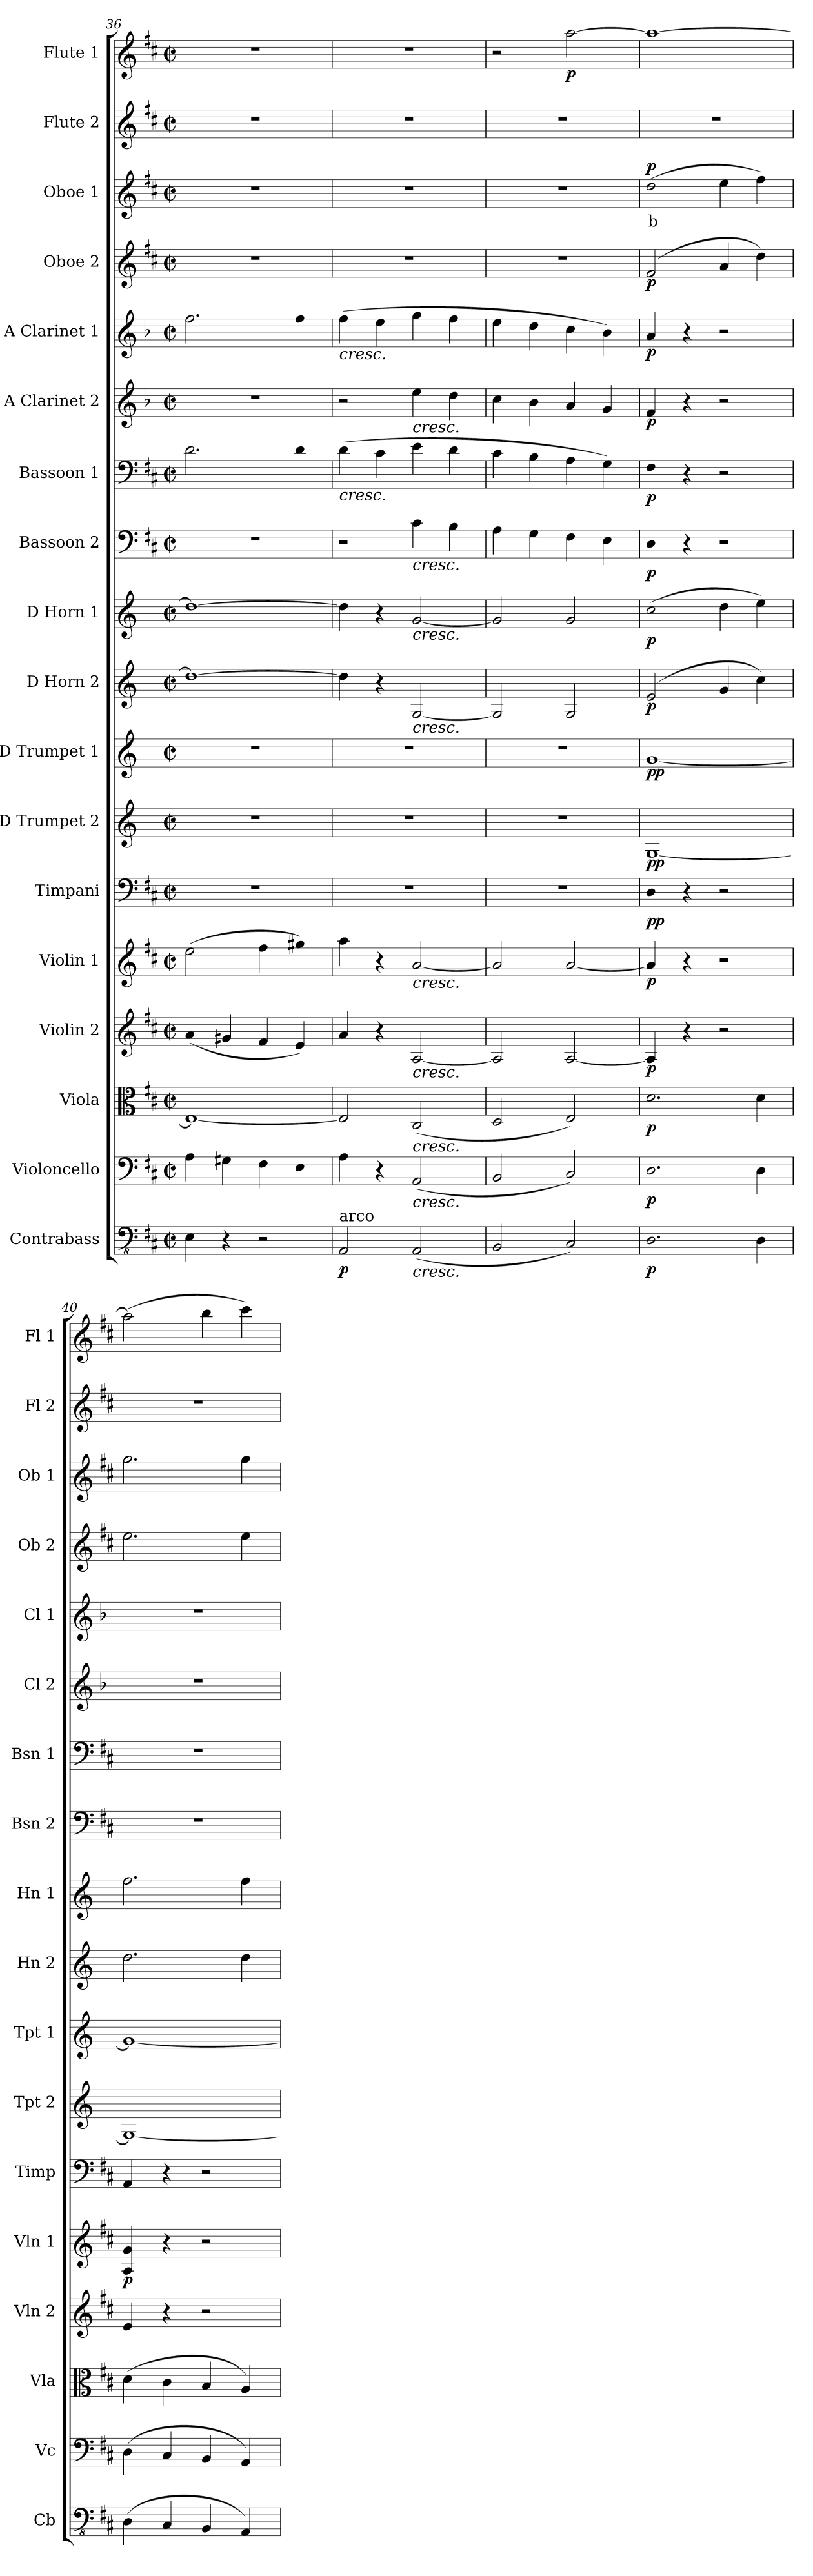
**kern	**dynam	**kern	**dynam	**kern	**dynam	**kern	**dynam	**kern	**dynam	**kern	**dynam	**kern	**dynam	**kern	**dynam	**kern	**dynam	**kern	**dynam	**kern	**dynam	**kern	**dynam	**kern	**dynam	**kern	**dynam	**kern	**dynam	**kern	**text	**dynam	**kern	**kern	**dynam
*part18	*part18	*part17	*part17	*part16	*part16	*part15	*part15	*part14	*part14	*part13	*part13	*part12	*part12	*part11	*part11	*part10	*part10	*part9	*part9	*part8	*part8	*part7	*part7	*part6	*part6	*part5	*part5	*part4	*part4	*part3	*part3	*part3	*part2	*part1	*part1
*staff18	*staff18	*staff17	*staff17	*staff16	*staff16	*staff15	*staff15	*staff14	*staff14	*staff13	*staff13	*staff12	*staff12	*staff11	*staff11	*staff10	*staff10	*staff9	*staff9	*staff8	*staff8	*staff7	*staff7	*staff6	*staff6	*staff5	*staff5	*staff4	*staff4	*staff3	*staff3	*staff3	*staff2	*staff1	*staff1
*I"Contrabass	*	*I"Violoncello	*	*I"Viola	*	*I"Violin 2	*	*I"Violin 1	*	*I"Timpani	*	*I"D Trumpet 2	*	*I"D Trumpet 1	*	*I"D Horn 2	*	*I"D Horn 1	*	*I"Bassoon 2	*	*I"Bassoon 1	*	*I"A Clarinet 2	*	*I"A Clarinet 1	*	*I"Oboe 2	*	*I"Oboe 1	*	*	*I"Flute 2	*I"Flute 1	*
*I'Cb	*	*I'Vc	*	*I'Vla	*	*I'Vln 2	*	*I'Vln 1	*	*I'Timp	*	*I'Tpt 2	*	*I'Tpt 1	*	*I'Hn 2	*	*I'Hn 1	*	*I'Bsn 2	*	*I'Bsn 1	*	*I'Cl 2	*	*I'Cl 1	*	*I'Ob 2	*	*I'Ob 1	*	*	*I'Fl 2	*I'Fl 1	*
*clefFv4	*	*clefF4	*	*clefC3	*	*clefG2	*	*clefG2	*	*clefF4	*	*clefG2	*	*clefG2	*	*clefG2	*	*clefG2	*	*clefF4	*	*clefF4	*	*clefG2	*	*clefG2	*	*clefG2	*	*clefG2	*	*	*clefG2	*clefG2	*
*	*	*	*	*	*	*	*	*	*	*	*	*ITrd-1c-2	*	*ITrd-1c-2	*	*ITrd6c10	*	*ITrd6c10	*	*	*	*	*	*ITrd2c3	*	*ITrd2c3	*	*	*	*	*	*	*	*	*
*k[f#c#]	*	*k[f#c#]	*	*k[f#c#]	*	*k[f#c#]	*	*k[f#c#]	*	*k[f#c#]	*	*k[f#c#]	*	*k[f#c#]	*	*k[f#c#]	*	*k[f#c#]	*	*k[f#c#]	*	*k[f#c#]	*	*k[f#c#]	*	*k[f#c#]	*	*k[f#c#]	*	*k[f#c#]	*	*	*k[f#c#]	*k[f#c#]	*
*M2/2	*	*M2/2	*	*M2/2	*	*M2/2	*	*M2/2	*	*M2/2	*	*M2/2	*	*M2/2	*	*M2/2	*	*M2/2	*	*M2/2	*	*M2/2	*	*M2/2	*	*M2/2	*	*M2/2	*	*M2/2	*	*	*M2/2	*M2/2	*
*met(c|)	*	*met(c|)	*	*met(c|)	*	*met(c|)	*	*met(c|)	*	*met(c|)	*	*met(c|)	*	*met(c|)	*	*met(c|)	*	*met(c|)	*	*met(c|)	*	*met(c|)	*	*met(c|)	*	*met(c|)	*	*met(c|)	*	*met(c|)	*	*	*met(c|)	*met(c|)	*
=36	=36	=36	=36	=36	=36	=36	=36	=36	=36	=36	=36	=36	=36	=36	=36	=36	=36	=36	=36	=36	=36	=36	=36	=36	=36	=36	=36	=36	=36	=36	=36	=36	=36	=36	=36
4EE\	.	4A\	.	1E_	.	(4a/	.	(2ee\	.	1r	.	1r	.	1r	.	1e_	.	1e_	.	1r	.	2.d\	.	1r	.	2.dd\	.	1r	.	1r	.	.	1r	1r	.
4r	.	4G#X\	.	.	.	4g#X/	.	.	.	.	.	.	.	.	.	.	.	.	.	.	.	.	.	.	.	.	.	.	.	.	.	.	.	.	.
2r	.	4F#\	.	.	.	4f#/	.	4ff#\	.	.	.	.	.	.	.	.	.	.	.	.	.	.	.	.	.	.	.	.	.	.	.	.	.	.	.
.	.	4E\	.	.	.	4e/)	.	4gg#X\)	.	.	.	.	.	.	.	.	.	.	.	.	.	4d\	.	.	.	4dd\	.	.	.	.	.	.	.	.	.
=37	=37	=37	=37	=37	=37	=37	=37	=37	=37	=37	=37	=37	=37	=37	=37	=37	=37	=37	=37	=37	=37	=37	=37	=37	=37	=37	=37	=37	=37	=37	=37	=37	=37	=37	=37
!	!	!	!	!	!	!	!	!	!	!	!	!	!	!	!	!	!	!	!	!	!	!	!	!	!	!LO:TX:b:i:t=cresc.	!	!	!	!	!	!	!	!	!
!	!	!	!	!	!	!	!	!	!	!	!	!	!	!	!	!	!	!	!	!	!	!LO:TX:b:i:t=cresc.	!	!	!	!	!	!	!	!	!	!	!	!	!
!LO:TX:a:t=arco	!	!	!	!	!	!	!	!	!	!	!	!	!	!	!	!	!	!	!	!	!	!	!	!	!	!	!	!	!	!	!	!	!	!	!
!	!LO:DY:b	!	!	!	!	!	!	!	!	!	!	!	!	!	!	!	!	!	!	!	!	!	!	!	!	!	!	!	!	!	!	!	!	!	!
2AAA/	p	4A\	.	2E/]	.	4a/	.	4aa\	.	1r	.	1r	.	1r	.	4e\]	.	4e\]	.	2r	.	(4d\	.	2r	.	(4dd\	.	1r	.	1r	.	.	1r	1r	.
.	.	4r	.	.	.	4r	.	4r	.	.	.	.	.	.	.	4r	.	4r	.	.	.	4c#\	.	.	.	4cc#\	.	.	.	.	.	.	.	.	.
!	!	!	!	!	!	!	!	!	!	!	!	!	!	!	!	!	!	!	!	!	!	!	!	!LO:TX:b:i:t=cresc.	!	!	!	!	!	!	!	!	!	!	!
!	!	!	!	!	!	!	!	!	!	!	!	!	!	!	!	!	!	!	!	!LO:TX:b:i:t=cresc.	!	!	!	!	!	!	!	!	!	!	!	!	!	!	!
!	!	!	!	!	!	!	!	!	!	!	!	!	!	!	!	!	!	!LO:TX:b:i:t=cresc.	!	!	!	!	!	!	!	!	!	!	!	!	!	!	!	!	!
!	!	!	!	!	!	!	!	!	!	!	!	!	!	!	!	!LO:TX:b:i:t=cresc.	!	!	!	!	!	!	!	!	!	!	!	!	!	!	!	!	!	!	!
!	!	!	!	!	!	!	!	!LO:TX:b:i:t=cresc.	!	!	!	!	!	!	!	!	!	!	!	!	!	!	!	!	!	!	!	!	!	!	!	!	!	!	!
!	!	!	!	!	!	!LO:TX:b:i:t=cresc.	!	!	!	!	!	!	!	!	!	!	!	!	!	!	!	!	!	!	!	!	!	!	!	!	!	!	!	!	!
!	!	!	!	!LO:TX:b:i:t=cresc.	!	!	!	!	!	!	!	!	!	!	!	!	!	!	!	!	!	!	!	!	!	!	!	!	!	!	!	!	!	!	!
!	!	!LO:TX:b:i:t=cresc.	!	!	!	!	!	!	!	!	!	!	!	!	!	!	!	!	!	!	!	!	!	!	!	!	!	!	!	!	!	!	!	!	!
!LO:TX:b:i:t=cresc.	!	!	!	!	!	!	!	!	!	!	!	!	!	!	!	!	!	!	!	!	!	!	!	!	!	!	!	!	!	!	!	!	!	!	!
(2AAA/	.	(2AA/	.	(2C#/	.	[2A/	.	[2a/	.	.	.	.	.	.	.	[2AA/	.	[2A/	.	4c#\	.	4e\	.	4cc#\	.	4ee\	.	.	.	.	.	.	.	.	.
.	.	.	.	.	.	.	.	.	.	.	.	.	.	.	.	.	.	.	.	4B\	.	4d\	.	4b\	.	4dd\	.	.	.	.	.	.	.	.	.
!!LO:PB:g=z
=38	=38	=38	=38	=38	=38	=38	=38	=38	=38	=38	=38	=38	=38	=38	=38	=38	=38	=38	=38	=38	=38	=38	=38	=38	=38	=38	=38	=38	=38	=38	=38	=38	=38	=38	=38
2BBB/	.	2BB/	.	2D/	.	2A/]	.	2a/]	.	1r	.	1r	.	1r	.	2AA/]	.	2A/]	.	4A\	.	4c#\	.	4a\	.	4cc#\	.	1r	.	1r	.	.	1r	2r	.
.	.	.	.	.	.	.	.	.	.	.	.	.	.	.	.	.	.	.	.	4G\	.	4B\	.	4g\	.	4b\	.	.	.	.	.	.	.	.	.
!	!	!	!	!	!	!	!	!	!	!	!	!	!	!	!	!	!	!	!	!	!	!	!	!	!	!	!	!	!	!	!	!	!	!	!LO:DY:b
2CC#/)	.	2C#/)	.	2E/)	.	[2A/	.	[2a/	.	.	.	.	.	.	.	2AA/	.	2A/	.	4F#\	.	4A\	.	4f#/	.	4a\	.	.	.	.	.	.	.	[2aa\	p
.	.	.	.	.	.	.	.	.	.	.	.	.	.	.	.	.	.	.	.	4E\	.	4G\)	.	4e/	.	4g\)	.	.	.	.	.	.	.	.	.
=39	=39	=39	=39	=39	=39	=39	=39	=39	=39	=39	=39	=39	=39	=39	=39	=39	=39	=39	=39	=39	=39	=39	=39	=39	=39	=39	=39	=39	=39	=39	=39	=39	=39	=39	=39
!	!LO:DY:b	!	!LO:DY:b	!	!LO:DY:b	!	!LO:DY:b	!	!LO:DY:b	!	!LO:DY:b	!	!LO:DY:b	!	!LO:DY:b	!	!LO:DY:b	!	!LO:DY:b	!	!LO:DY:b	!	!LO:DY:b	!	!LO:DY:b	!	!LO:DY:b	!	!LO:DY:b	!	!LO:LY:b:color=#FF0000	!LO:DY:b	!	!	!
2.DD\	p	2.D\	p	2.d\	p	4A/]	p	4a/]	p	4D\	pp	[1A	pp	[1a	pp	(2F#/	p	(2d\	p	4D\	p	4F#\	p	4d/	p	4f#/	p	(2f#/	p	(2dd\	b	p	1r	1aa_	.
.	.	.	.	.	.	4r	.	4r	.	4r	.	.	.	.	.	.	.	.	.	4r	.	4r	.	4r	.	4r	.	.	.	.	.	.	.	.	.
.	.	.	.	.	.	2r	.	2r	.	2r	.	.	.	.	.	4A/	.	4e\	.	2r	.	2r	.	2r	.	2r	.	4a/	.	4ee\	.	.	.	.	.
4DD\	.	4D\	.	4d\	.	.	.	.	.	.	.	.	.	.	.	4d\)	.	4f#\)	.	.	.	.	.	.	.	.	.	4dd\)	.	4ff#\)	.	.	.	.	.
=40	=40	=40	=40	=40	=40	=40	=40	=40	=40	=40	=40	=40	=40	=40	=40	=40	=40	=40	=40	=40	=40	=40	=40	=40	=40	=40	=40	=40	=40	=40	=40	=40	=40	=40	=40
!	!	!	!	!	!	!	!	!	!LO:DY:b	!	!	!	!	!	!	!	!	!	!	!	!	!	!	!	!	!	!	!	!	!	!	!	!	!	!
(4DD\	.	(4D\	.	(4d\	.	4e/	.	4A/ 4g/	p	4AA/	.	1A_	.	1a_	.	2.e\	.	2.g\	.	1r	.	1r	.	1r	.	1r	.	2.ee\	.	2.gg\	.	.	1r	(2aa\]	.
4CC#/	.	4C#/	.	4c#\	.	4r	.	4r	.	4r	.	.	.	.	.	.	.	.	.	.	.	.	.	.	.	.	.	.	.	.	.	.	.	.	.
4BBB/	.	4BB/	.	4B/	.	2r	.	2r	.	2r	.	.	.	.	.	.	.	.	.	.	.	.	.	.	.	.	.	.	.	.	.	.	.	4bb\	.
4AAA/)	.	4AA/)	.	4A/)	.	.	.	.	.	.	.	.	.	.	.	4e\	.	4g\	.	.	.	.	.	.	.	.	.	4ee\	.	4gg\	.	.	.	4ccc#\)	.
=	=	=	=	=	=	=	=	=	=	=	=	=	=	=	=	=	=	=	=	=	=	=	=	=	=	=	=	=	=	=	=	=	=	=	=
*-	*-	*-	*-	*-	*-	*-	*-	*-	*-	*-	*-	*-	*-	*-	*-	*-	*-	*-	*-	*-	*-	*-	*-	*-	*-	*-	*-	*-	*-	*-	*-	*-	*-	*-	*-
